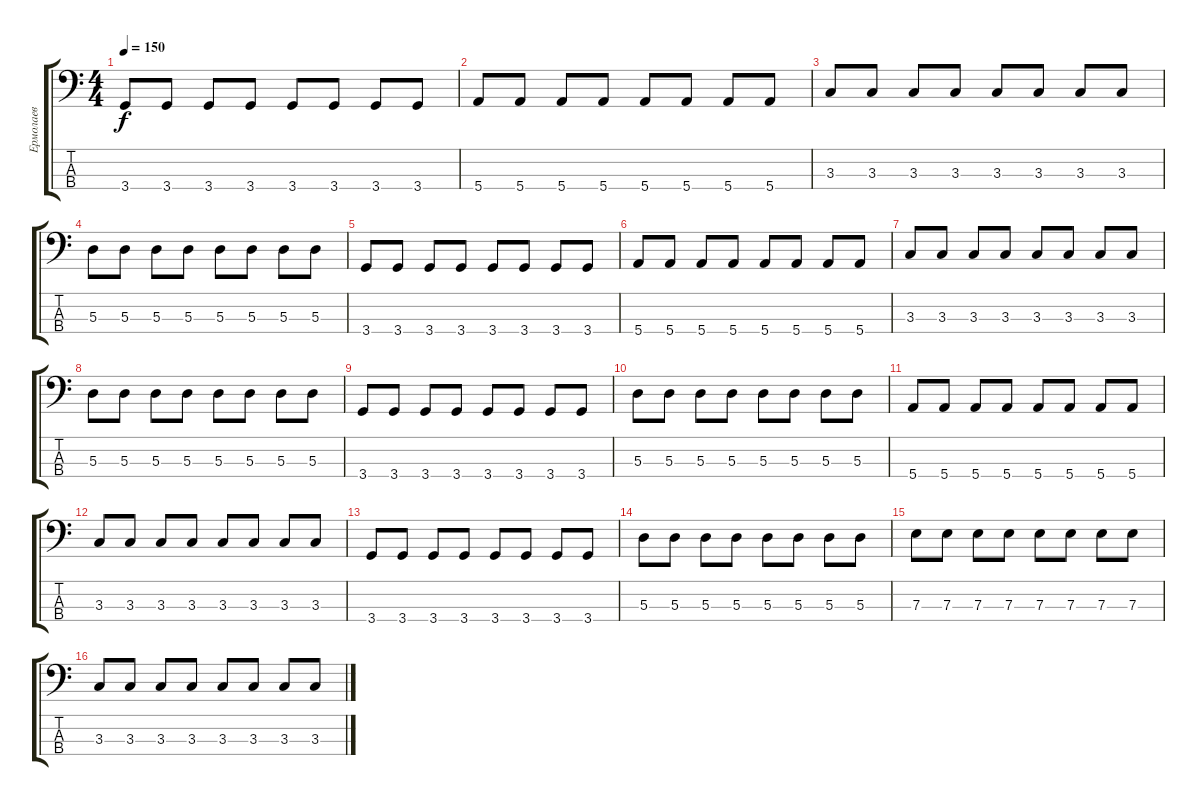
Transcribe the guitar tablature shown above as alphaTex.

\track ("Ермолаев" "Ермолаев") {instrument electricbassfinger}
\staff {score tabs}
\tuning (G2 D2 A1 E1) {hide}
\ts (4 4)
\tempo 150
\clef f4
\ks c
3.4.8{dy f} 3.4.8 3.4.8 3.4.8 3.4.8 3.4.8 3.4.8 3.4.8 |
5.4.8 5.4.8 5.4.8 5.4.8 5.4.8 5.4.8 5.4.8 5.4.8 |
3.3.8 3.3.8 3.3.8 3.3.8 3.3.8 3.3.8 3.3.8 3.3.8 |
5.3.8 5.3.8 5.3.8 5.3.8 5.3.8 5.3.8 5.3.8 5.3.8 |
3.4.8 3.4.8 3.4.8 3.4.8 3.4.8 3.4.8 3.4.8 3.4.8 |
5.4.8 5.4.8 5.4.8 5.4.8 5.4.8 5.4.8 5.4.8 5.4.8 |
3.3.8 3.3.8 3.3.8 3.3.8 3.3.8 3.3.8 3.3.8 3.3.8 |
5.3.8 5.3.8 5.3.8 5.3.8 5.3.8 5.3.8 5.3.8 5.3.8 |
3.4.8 3.4.8 3.4.8 3.4.8 3.4.8 3.4.8 3.4.8 3.4.8 |
5.3.8 5.3.8 5.3.8 5.3.8 5.3.8 5.3.8 5.3.8 5.3.8 |
5.4.8 5.4.8 5.4.8 5.4.8 5.4.8 5.4.8 5.4.8 5.4.8 |
3.3.8 3.3.8 3.3.8 3.3.8 3.3.8 3.3.8 3.3.8 3.3.8 |
3.4.8 3.4.8 3.4.8 3.4.8 3.4.8 3.4.8 3.4.8 3.4.8 |
5.3.8 5.3.8 5.3.8 5.3.8 5.3.8 5.3.8 5.3.8 5.3.8 |
7.3.8 7.3.8 7.3.8 7.3.8 7.3.8 7.3.8 7.3.8 7.3.8 |
3.3.8 3.3.8 3.3.8 3.3.8 3.3.8 3.3.8 3.3.8 3.3.8
